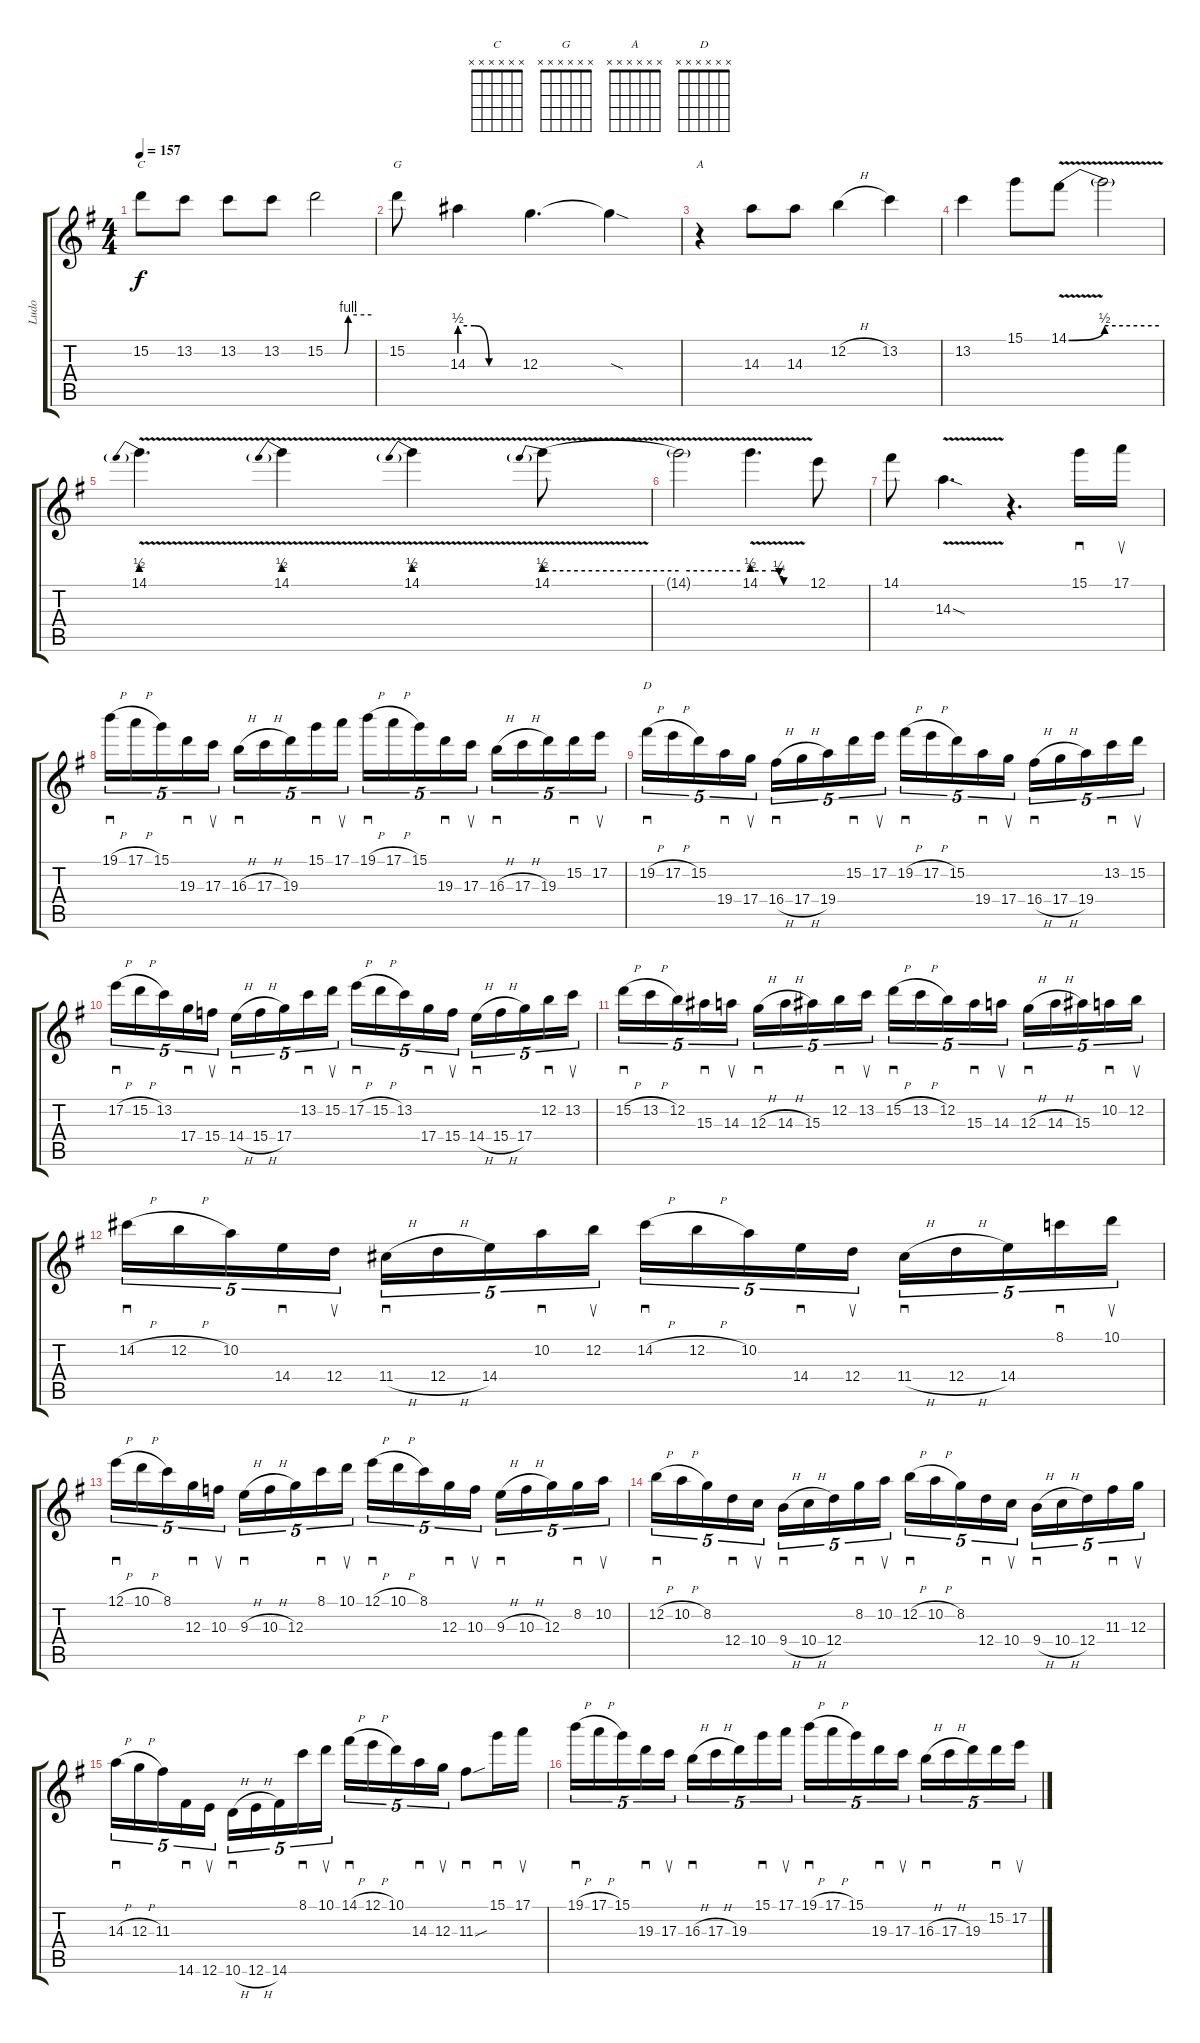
\track ("Ludo" "Ludo") {instrument distortionguitar}
\staff {score tabs}
\tuning (E4 B3 G3 D3 A2 E2) {hide}
\chord ("C" x x x x x x)
\chord ("G" x x x x x x)
\chord ("A" x x x x x x)
\chord ("D" x x x x x x)
\ts (4 4)
\tempo 157
\clef g2
\ks g
15.2{t}.8{ch "C" dy f} 13.2.8 13.2.8 13.2.8 15.2{be (custom 0 0 15 0 25 0 30 4 60 4)}.2 |
15.2.8{ch "G"} 14.3{be (custom 0 2 15 2 30 0 60 0)}.4 12.3.4{d} 12.3{sod t}.4 |
r.4{ch "A"} 14.3.8 14.3.8 12.2{h}.4 13.2.4 |
13.2.4 15.1.8 14.1{be (bend 0 0 60 2) v}.8 14.1{be (hold 0 2 60 2) t}.2 |
14.1{be (prebend 0 2 60 2) v}.4{d} 14.1{be (prebend 0 2 60 2) v}.4 14.1{be (prebend 0 2 60 2) v}.4 14.1{be (prebend 0 2 60 2) v}.8 |
14.1{be (hold 0 2 60 2) v t}.2 14.1{be (custom 0 2 15 2 25 2 30 1 35 0 60 0) v}.4{d} 12.1.8 |
14.1.8 14.3{v sod}.4{d} r.4{d} 15.1.16{sd} 17.1.16{su} |
19.1{h}.16{sd tu (5 4)} 17.1{h}.16{tu (5 4)} 15.1.16{tu (5 4)} 19.3.16{sd tu (5 4)} 17.3.16{su tu (5 4)} 16.3{h}.16{sd tu (5 4)} 17.3{h}.16{tu (5 4)} 19.3.16{tu (5 4)} 15.1.16{sd tu (5 4)} 17.1.16{su tu (5 4)} 19.1{h}.16{sd tu (5 4)} 17.1{h}.16{tu (5 4)} 15.1.16{tu (5 4)} 19.3.16{sd tu (5 4)} 17.3.16{su tu (5 4)} 16.3{h}.16{sd tu (5 4)} 17.3{h}.16{tu (5 4)} 19.3.16{tu (5 4)} 15.2.16{sd tu (5 4)} 17.2.16{su tu (5 4)} |
19.2{h}.16{sd tu (5 4) ch "D"} 17.2{h}.16{tu (5 4)} 15.2.16{tu (5 4)} 19.4.16{sd tu (5 4)} 17.4.16{su tu (5 4)} 16.4{h}.16{sd tu (5 4)} 17.4{h}.16{tu (5 4)} 19.4.16{tu (5 4)} 15.2.16{sd tu (5 4)} 17.2.16{su tu (5 4)} 19.2{h}.16{sd tu (5 4)} 17.2{h}.16{tu (5 4)} 15.2.16{tu (5 4)} 19.4.16{sd tu (5 4)} 17.4.16{su tu (5 4)} 16.4{h}.16{sd tu (5 4)} 17.4{h}.16{tu (5 4)} 19.4.16{tu (5 4)} 13.2.16{sd tu (5 4)} 15.2.16{su tu (5 4)} |
17.2{h}.16{sd tu (5 4)} 15.2{h}.16{tu (5 4)} 13.2.16{tu (5 4)} 17.4.16{sd tu (5 4)} 15.4.16{su tu (5 4)} 14.4{h}.16{sd tu (5 4)} 15.4{h}.16{tu (5 4)} 17.4.16{tu (5 4)} 13.2.16{sd tu (5 4)} 15.2.16{su tu (5 4)} 17.2{h}.16{sd tu (5 4)} 15.2{h}.16{tu (5 4)} 13.2.16{tu (5 4)} 17.4.16{sd tu (5 4)} 15.4.16{su tu (5 4)} 14.4{h}.16{sd tu (5 4)} 15.4{h}.16{tu (5 4)} 17.4.16{tu (5 4)} 12.2.16{sd tu (5 4)} 13.2.16{su tu (5 4)} |
15.2{h}.16{sd tu (5 4)} 13.2{h}.16{tu (5 4)} 12.2.16{tu (5 4)} 15.3.16{sd tu (5 4)} 14.3.16{su tu (5 4)} 12.3{h}.16{sd tu (5 4)} 14.3{h}.16{tu (5 4)} 15.3.16{tu (5 4)} 12.2.16{sd tu (5 4)} 13.2.16{su tu (5 4)} 15.2{h}.16{sd tu (5 4)} 13.2{h}.16{tu (5 4)} 12.2.16{tu (5 4)} 15.3.16{sd tu (5 4)} 14.3.16{su tu (5 4)} 12.3{h}.16{sd tu (5 4)} 14.3{h}.16{tu (5 4)} 15.3.16{tu (5 4)} 10.2.16{sd tu (5 4)} 12.2.16{su tu (5 4)} |
14.2{h}.16{sd tu (5 4)} 12.2{h}.16{tu (5 4)} 10.2.16{tu (5 4)} 14.4.16{sd tu (5 4)} 12.4.16{su tu (5 4)} 11.4{h}.16{sd tu (5 4)} 12.4{h}.16{tu (5 4)} 14.4.16{tu (5 4)} 10.2.16{sd tu (5 4)} 12.2.16{su tu (5 4)} 14.2{h}.16{sd tu (5 4)} 12.2{h}.16{tu (5 4)} 10.2.16{tu (5 4)} 14.4.16{sd tu (5 4)} 12.4.16{su tu (5 4)} 11.4{h}.16{sd tu (5 4)} 12.4{h}.16{tu (5 4)} 14.4.16{tu (5 4)} 8.1.16{sd tu (5 4)} 10.1.16{su tu (5 4)} |
12.1{h}.16{sd tu (5 4)} 10.1{h}.16{tu (5 4)} 8.1.16{tu (5 4)} 12.3.16{sd tu (5 4)} 10.3.16{su tu (5 4)} 9.3{h}.16{sd tu (5 4)} 10.3{h}.16{tu (5 4)} 12.3.16{tu (5 4)} 8.1.16{sd tu (5 4)} 10.1.16{su tu (5 4)} 12.1{h}.16{sd tu (5 4)} 10.1{h}.16{tu (5 4)} 8.1.16{tu (5 4)} 12.3.16{sd tu (5 4)} 10.3.16{su tu (5 4)} 9.3{h}.16{sd tu (5 4)} 10.3{h}.16{tu (5 4)} 12.3.16{tu (5 4)} 8.2.16{sd tu (5 4)} 10.2.16{su tu (5 4)} |
12.2{h}.16{sd tu (5 4)} 10.2{h}.16{tu (5 4)} 8.2.16{tu (5 4)} 12.4.16{sd tu (5 4)} 10.4.16{su tu (5 4)} 9.4{h}.16{sd tu (5 4)} 10.4{h}.16{tu (5 4)} 12.4.16{tu (5 4)} 8.2.16{sd tu (5 4)} 10.2.16{su tu (5 4)} 12.2{h}.16{sd tu (5 4)} 10.2{h}.16{tu (5 4)} 8.2.16{tu (5 4)} 12.4.16{sd tu (5 4)} 10.4.16{su tu (5 4)} 9.4{h}.16{sd tu (5 4)} 10.4{h}.16{tu (5 4)} 12.4.16{tu (5 4)} 11.3.16{sd tu (5 4)} 12.3.16{su tu (5 4)} |
14.3{h}.16{sd tu (5 4)} 12.3{h}.16{tu (5 4)} 11.3.16{tu (5 4)} 14.6.16{sd tu (5 4)} 12.6.16{su tu (5 4)} 10.6{h}.16{sd tu (5 4)} 12.6{h}.16{tu (5 4)} 14.6.16{tu (5 4)} 8.1.16{sd tu (5 4)} 10.1.16{su tu (5 4)} 14.1{h}.16{sd tu (5 4)} 12.1{h}.16{tu (5 4)} 10.1.16{tu (5 4)} 14.3.16{sd tu (5 4)} 12.3.16{su tu (5 4)} 11.3{sou}.8{sd} 15.1.16{sd} 17.1.16{su} |
19.1{h}.16{sd tu (5 4)} 17.1{h}.16{tu (5 4)} 15.1.16{tu (5 4)} 19.3.16{sd tu (5 4)} 17.3.16{su tu (5 4)} 16.3{h}.16{sd tu (5 4)} 17.3{h}.16{tu (5 4)} 19.3.16{tu (5 4)} 15.1.16{sd tu (5 4)} 17.1.16{su tu (5 4)} 19.1{h}.16{sd tu (5 4)} 17.1{h}.16{tu (5 4)} 15.1.16{tu (5 4)} 19.3.16{sd tu (5 4)} 17.3.16{su tu (5 4)} 16.3{h}.16{sd tu (5 4)} 17.3{h}.16{tu (5 4)} 19.3.16{tu (5 4)} 15.2.16{sd tu (5 4)} 17.2.16{su tu (5 4)}
